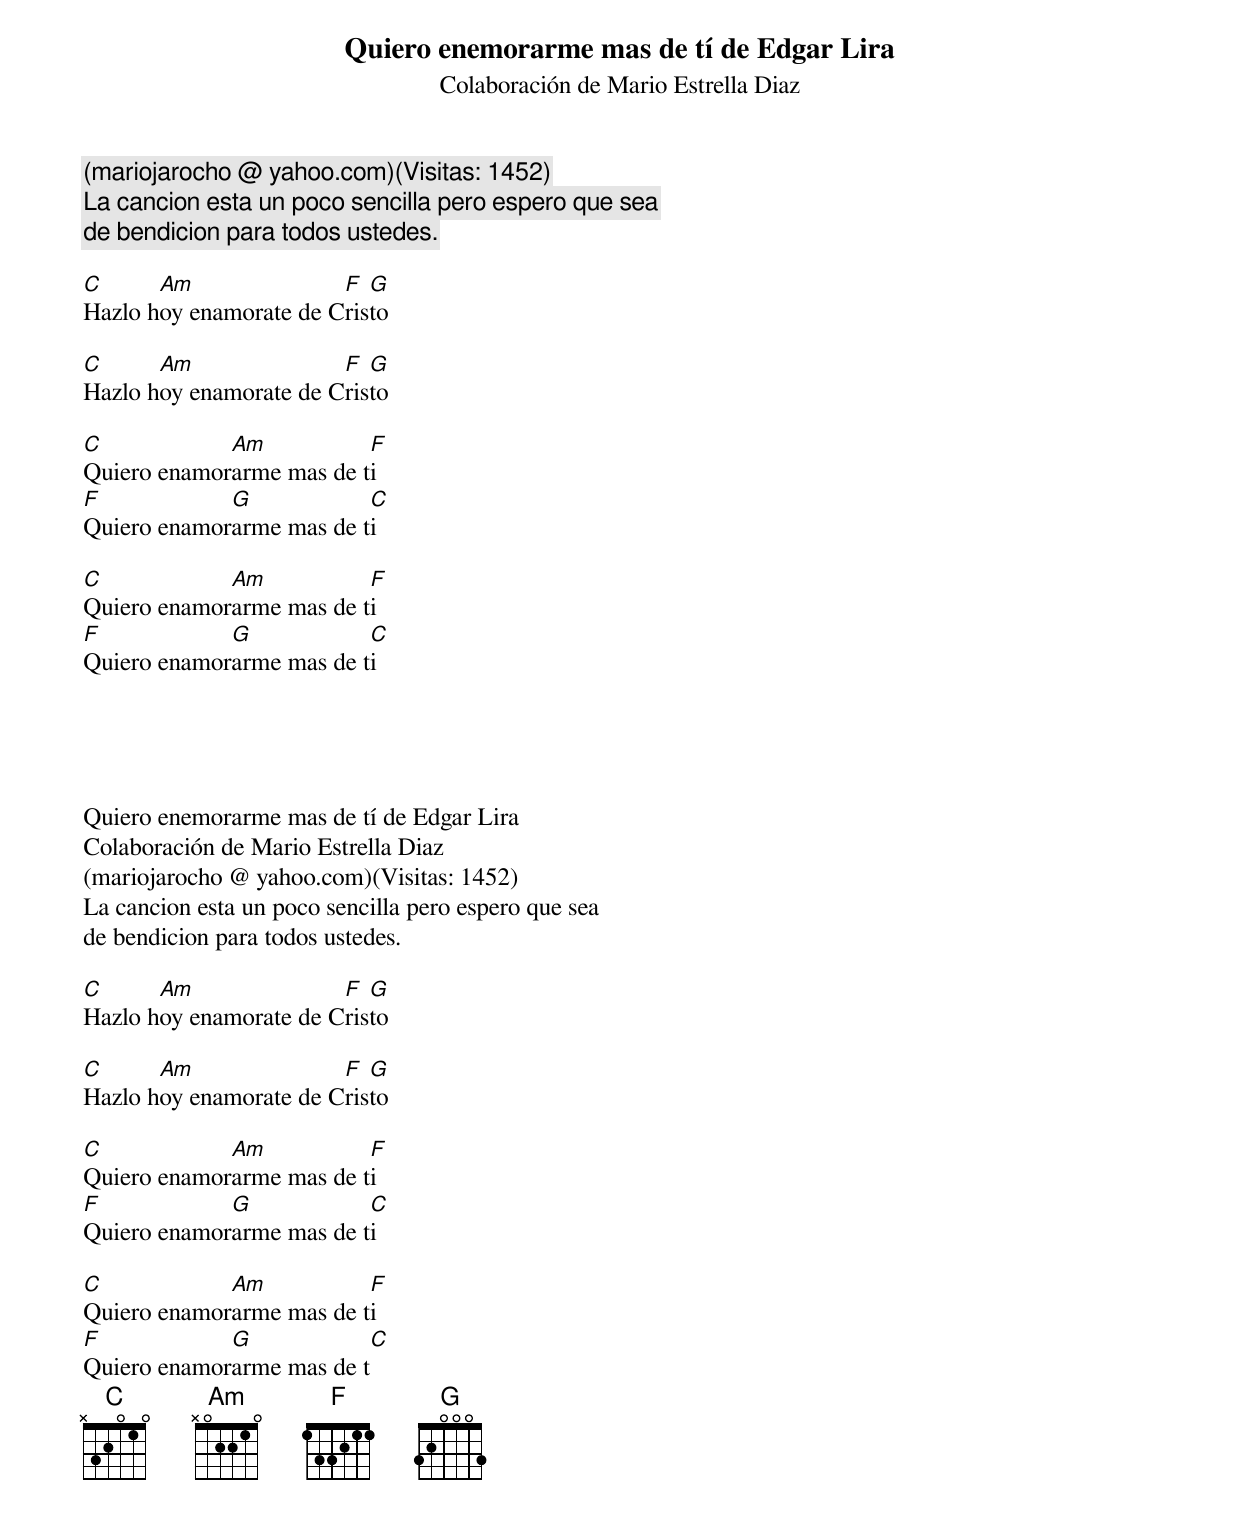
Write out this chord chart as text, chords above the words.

Quiero enemorarme mas de tí de Edgar Lira
Colaboración de Mario Estrella Diaz
(mariojarocho @ yahoo.com)(Visitas: 1452)
La cancion esta un poco sencilla pero espero que sea
de bendicion para todos ustedes.

C      Am               F  G
Hazlo hoy enamorate de Cristo

C      Am               F  G
Hazlo hoy enamorate de Cristo

C            Am           F
Quiero enamorarme mas de ti
F            G            C
Quiero enamorarme mas de ti

C            Am           F
Quiero enamorarme mas de ti
F            G            C
Quiero enamorarme mas de ti





Quiero enemorarme mas de tí de Edgar Lira
Colaboración de Mario Estrella Diaz
(mariojarocho @ yahoo.com)(Visitas: 1452)
La cancion esta un poco sencilla pero espero que sea
de bendicion para todos ustedes.

C      Am               F  G
Hazlo hoy enamorate de Cristo

C      Am               F  G
Hazlo hoy enamorate de Cristo

C            Am           F
Quiero enamorarme mas de ti
F            G            C
Quiero enamorarme mas de ti

C            Am           F
Quiero enamorarme mas de ti
F            G            C
Quiero enamorarme mas de t
